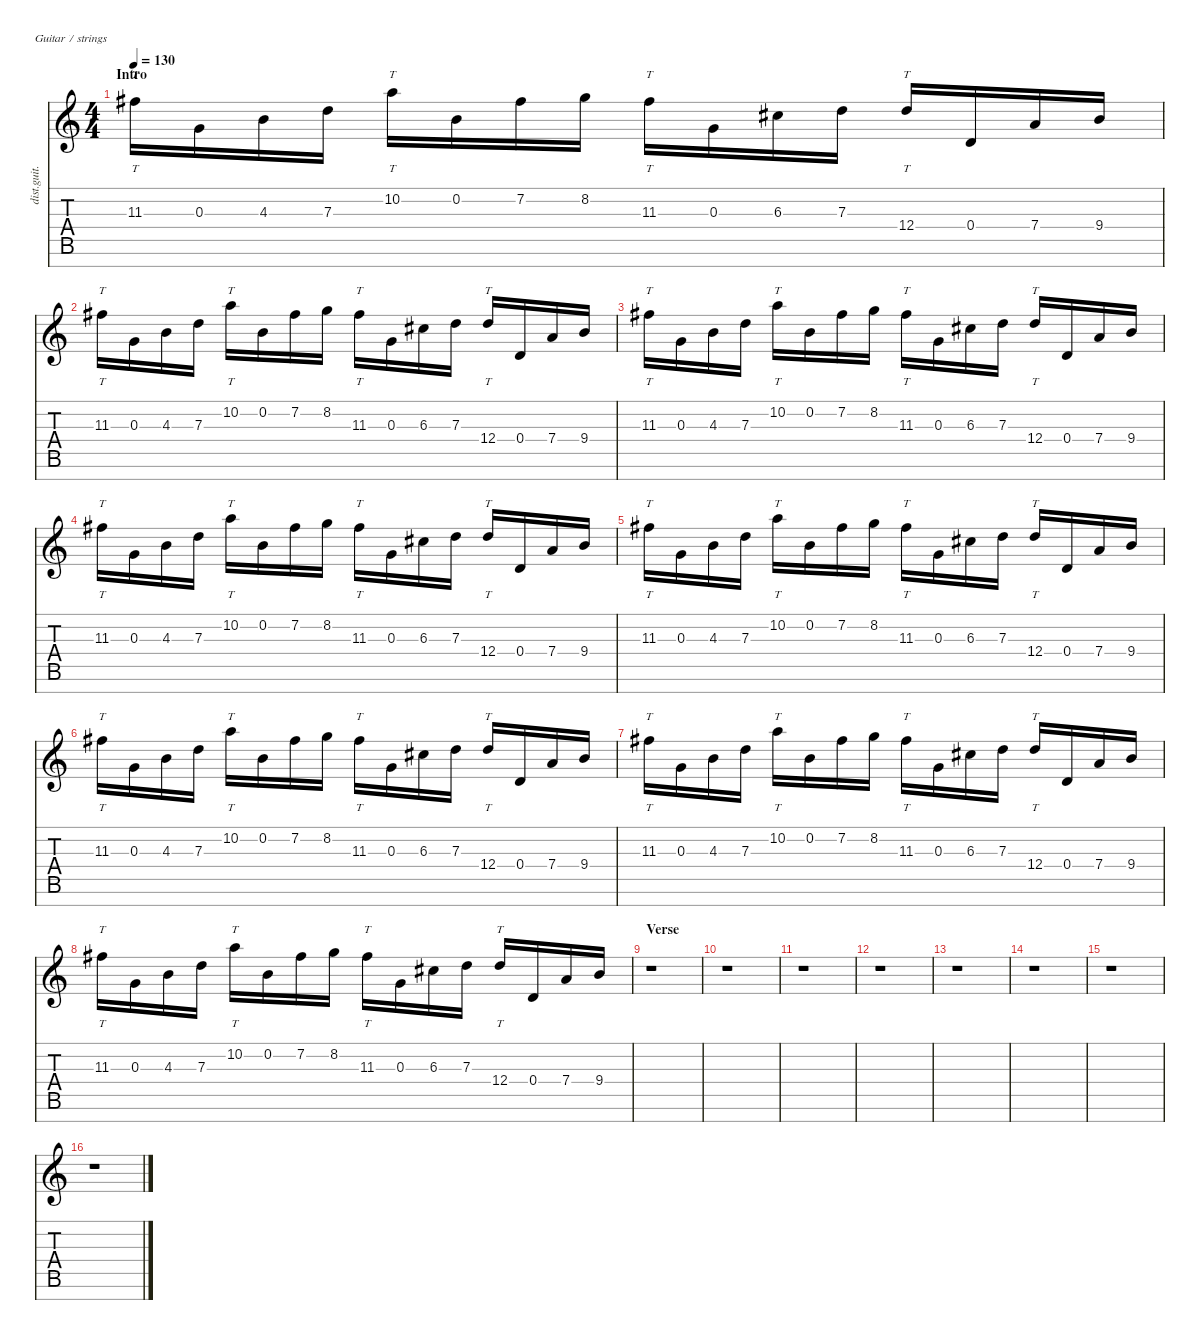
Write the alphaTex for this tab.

\defaultSystemsLayout 4
\hideDynamics
\bracketExtendMode nobrackets
\track ("Distortion Guitar - Zoli Leads" "dist.guit.") {instrument distortionguitar}
\staff {score tabs}
\tuning (E4 B3 G3 D3 A2 E2 B1)
\ts (4 4)
\section ("" "Intro")
\tempo 130
\clef g2
\ks c
11.3{acc #}.16{tt dy mf instrument distortionguitar beam Down} 0.3.16{beam Down} 4.3.16{beam Down} 7.3.16{beam Down} 10.2.16{tt beam Down} 0.2.16{beam Down} 7.2{acc #}.16{beam Down} 8.2.16{beam Down} 11.3{acc #}.16{tt beam Down} 0.3.16{beam Down} 6.3{acc #}.16{beam Down} 7.3.16{beam Down} 12.4.16{tt beam Up} 0.4.16{beam Up} 7.4.16{beam Up} 9.4.16{beam Up} |
11.3{acc #}.16{tt beam Down} 0.3.16{beam Down} 4.3.16{beam Down} 7.3.16{beam Down} 10.2.16{tt beam Down} 0.2.16{beam Down} 7.2{acc #}.16{beam Down} 8.2.16{beam Down} 11.3{acc #}.16{tt beam Down} 0.3.16{beam Down} 6.3{acc #}.16{beam Down} 7.3.16{beam Down} 12.4.16{tt beam Up} 0.4.16{beam Up} 7.4.16{beam Up} 9.4.16{beam Up} |
11.3{acc #}.16{tt beam Down} 0.3.16{beam Down} 4.3.16{beam Down} 7.3.16{beam Down} 10.2.16{tt beam Down} 0.2.16{beam Down} 7.2{acc #}.16{beam Down} 8.2.16{beam Down} 11.3{acc #}.16{tt beam Down} 0.3.16{beam Down} 6.3{acc #}.16{beam Down} 7.3.16{beam Down} 12.4.16{tt beam Up} 0.4.16{beam Up} 7.4.16{beam Up} 9.4.16{beam Up} |
11.3{acc #}.16{tt beam Down} 0.3.16{beam Down} 4.3.16{beam Down} 7.3.16{beam Down} 10.2.16{tt beam Down} 0.2.16{beam Down} 7.2{acc #}.16{beam Down} 8.2.16{beam Down} 11.3{acc #}.16{tt beam Down} 0.3.16{beam Down} 6.3{acc #}.16{beam Down} 7.3.16{beam Down} 12.4.16{tt beam Up} 0.4.16{beam Up} 7.4.16{beam Up} 9.4.16{beam Up} |
11.3{acc #}.16{tt beam Down} 0.3.16{beam Down} 4.3.16{beam Down} 7.3.16{beam Down} 10.2.16{tt beam Down} 0.2.16{beam Down} 7.2{acc #}.16{beam Down} 8.2.16{beam Down} 11.3{acc #}.16{tt beam Down} 0.3.16{beam Down} 6.3{acc #}.16{beam Down} 7.3.16{beam Down} 12.4.16{tt beam Up} 0.4.16{beam Up} 7.4.16{beam Up} 9.4.16{beam Up} |
11.3{acc #}.16{tt beam Down} 0.3.16{beam Down} 4.3.16{beam Down} 7.3.16{beam Down} 10.2.16{tt beam Down} 0.2.16{beam Down} 7.2{acc #}.16{beam Down} 8.2.16{beam Down} 11.3{acc #}.16{tt beam Down} 0.3.16{beam Down} 6.3{acc #}.16{beam Down} 7.3.16{beam Down} 12.4.16{tt beam Up} 0.4.16{beam Up} 7.4.16{beam Up} 9.4.16{beam Up} |
11.3{acc #}.16{tt beam Down} 0.3.16{beam Down} 4.3.16{beam Down} 7.3.16{beam Down} 10.2.16{tt beam Down} 0.2.16{beam Down} 7.2{acc #}.16{beam Down} 8.2.16{beam Down} 11.3{acc #}.16{tt beam Down} 0.3.16{beam Down} 6.3{acc #}.16{beam Down} 7.3.16{beam Down} 12.4.16{tt beam Up} 0.4.16{beam Up} 7.4.16{beam Up} 9.4.16{beam Up} |
11.3{acc #}.16{tt beam Down} 0.3.16{beam Down} 4.3.16{beam Down} 7.3.16{beam Down} 10.2.16{tt beam Down} 0.2.16{beam Down} 7.2{acc #}.16{beam Down} 8.2.16{beam Down} 11.3{acc #}.16{tt beam Down} 0.3.16{beam Down} 6.3{acc #}.16{beam Down} 7.3.16{beam Down} 12.4.16{tt beam Up} 0.4.16{beam Up} 7.4.16{beam Up} 9.4.16{beam Up} |
\section ("" "Verse")
r.1{beam Down} |
r.1{beam Down} |
r.1{beam Down} |
r.1{beam Down} |
r.1{beam Down} |
r.1{beam Down} |
r.1{beam Down} |
r.1{beam Down}
